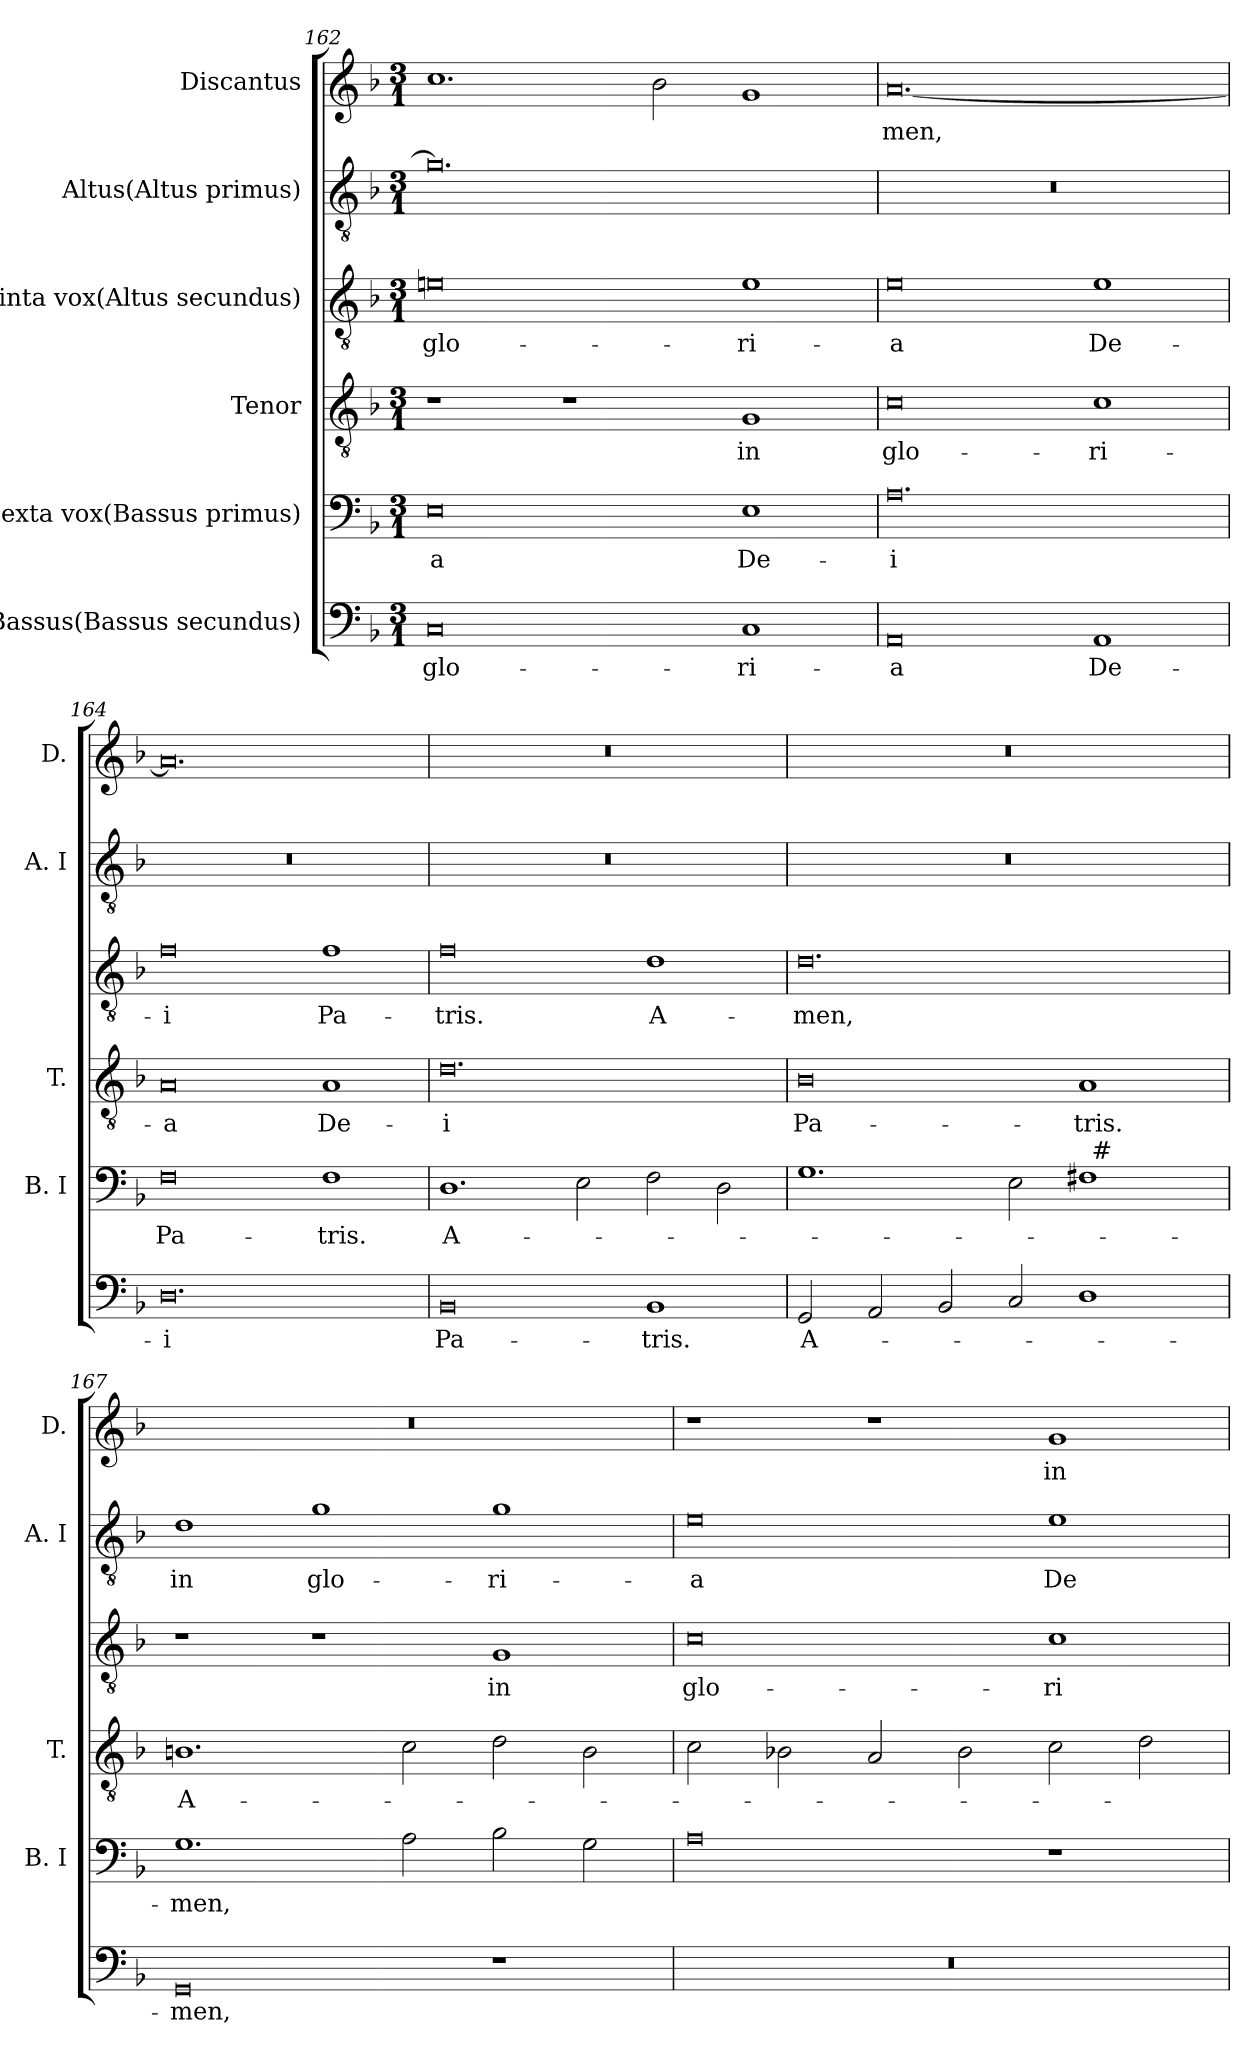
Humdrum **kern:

**kern	**text	**kern	**text	**kern	**text	**kern	**text	**kern	**text	**kern	**text
*part6	*part6	*part5	*part5	*part4	*part4	*part3	*part3	*part2	*part2	*part1	*part1
*staff6	*staff6	*staff5	*staff5	*staff4	*staff4	*staff3	*staff3	*staff2	*staff2	*staff1	*staff1
*I"Bassus(Bassus secundus)	*	*I"Sexta vox(Bassus primus)	*	*I"Tenor	*	*I"Quinta vox(Altus secundus)	*	*I"Altus(Altus primus)	*	*I"Discantus	*
*	*	*I'B. I	*	*I'T.	*	*	*	*I'A. I	*	*I'D.	*
*clefF4	*	*clefF4	*	*clefGv2	*	*clefGv2	*	*clefGv2	*	*clefG2	*
*	*	*	*	*ITrd7c12	*	*ITrd7c12	*	*ITrd7c12	*	*	*
*k[b-]	*	*k[b-]	*	*k[b-]	*	*k[b-]	*	*k[b-]	*	*k[b-]	*
*d:	*	*d:	*	*d:	*	*d:	*	*d:	*	*d:	*
*M3/1	*	*M3/1	*	*M3/1	*	*M3/1	*	*M3/1	*	*M3/1	*
=162	=162	=162	=162	=162	=162	=162	=162	=162	=162	=162	=162
!	!LO:LY:b	!	!LO:LY:b	!	!	!	!LO:LY:b	!	!	!	!
0C	glo-	0E	-a	1r	.	0En	glo-	0.G]	.	1.cc	.
.	.	.	.	1r	.	.	.	.	.	.	.
.	.	.	.	.	.	.	.	.	.	2b-\	.
!	!LO:LY:b	!	!LO:LY:b	!	!LO:LY:b	!	!LO:LY:b	!	!	!	!
1C	-ri-	1E	De-	1GG	in	1E	-ri-	.	.	1g	.
!!LO:LB:g=z
=163	=163	=163	=163	=163	=163	=163	=163	=163	=163	=163	=163
!	!LO:LY:b	!	!LO:LY:b	!	!LO:LY:b	!	!LO:LY:b	!LO:N:vis=1	!	!	!LO:LY:b
0AA	-a	0.A	-i	0C	glo-	0E	-a	0.r	.	[<0.a	-men,
!	!LO:LY:b	!	!	!	!LO:LY:b	!	!LO:LY:b	!	!	!	!
1AA	De-	.	.	1C	-ri-	1E	De-	.	.	.	.
=164	=164	=164	=164	=164	=164	=164	=164	=164	=164	=164	=164
!	!LO:LY:b	!	!LO:LY:b	!	!LO:LY:b	!	!LO:LY:b	!LO:N:vis=1	!	!	!
0.D	-i	0F	Pa-	0AA	-a	0F	-i	0.r	.	0.a]	.
!	!	!	!LO:LY:b	!	!LO:LY:b	!	!LO:LY:b	!	!	!	!
.	.	1F	-tris.	1AA	De-	1F	Pa-	.	.	.	.
=165	=165	=165	=165	=165	=165	=165	=165	=165	=165	=165	=165
!	!LO:LY:b	!	!LO:LY:b	!	!LO:LY:b	!	!LO:LY:b	!LO:N:vis=1	!	!LO:N:vis=1	!
0BB-	Pa-	1.D	A-	0.D	-i	0F	-tris.	0.r	.	0.r	.
.	.	2E\	.	.	.	.	.	.	.	.	.
!	!LO:LY:b	!	!	!	!	!	!LO:LY:b	!	!	!	!
1BB-	-tris.	2F\	.	.	.	1D	A-	.	.	.	.
.	.	2D\	.	.	.	.	.	.	.	.	.
=166	=166	=166	=166	=166	=166	=166	=166	=166	=166	=166	=166
!	!LO:LY:b	!	!	!	!LO:LY:b	!	!LO:LY:b	!LO:N:vis=1	!	!LO:N:vis=1	!
*	*	*^	*	*	*	*	*	*	*	*	*
2GG/	A-	1.G	1ryy	.	0BB-	Pa-	0.D	-men,	0.r	.	0.r	.
2AA/	.	.	.	.	.	.	.	.	.	.	.	.
2BB-/	.	.	1ryy	.	.	.	.	.	.	.	.	.
2C/	.	2E\	.	.	.	.	.	.	.	.	.	.
!	!	!	!	!	!	!LO:LY:b	!	!	!	!	!	!
1D	.	1F#	32ryy	.	1AA	-tris.	.	.	.	.	.	.
!	!	!	!LO:TX:a:t=#	!	!	!	!	!	!	!	!	!
.	.	.	2ryy	.	.	.	.	.	.	.	.	.
.	.	.	4...ryy	.	.	.	.	.	.	.	.	.
=167	=167	=167	=167	=167	=167	=167	=167	=167	=167	=167	=167	=167
!	!LO:LY:b	!	!	!LO:LY:b	!	!LO:LY:b	!	!	!	!LO:LY:b	!LO:N:vis=1	!
*	*	*v	*v	*	*	*	*	*	*	*	*	*
0GG	-men,	1.G	-men,	1.BBn	A-	1r	.	1D	in	0.r	.
!	!	!	!	!	!	!	!	!	!LO:LY:b	!	!
.	.	.	.	.	.	1r	.	1G	glo-	.	.
.	.	2A\	.	2C\	.	.	.	.	.	.	.
!	!	!	!	!	!	!	!LO:LY:b	!	!LO:LY:b	!	!
1r	.	2B-\	.	2D\	.	1GG	in	1G	-ri-	.	.
.	.	2G\	.	2BB\	.	.	.	.	.	.	.
!!LO:PB:g=z
=168	=168	=168	=168	=168	=168	=168	=168	=168	=168	=168	=168
!LO:N:vis=1	!	!	!	!	!	!	!LO:LY:b	!	!LO:LY:b	!	!
0.r	.	0A	.	2C\	.	0C	glo-	0E	-a	1r	.
.	.	.	.	2BB-X\	.	.	.	.	.	.	.
.	.	.	.	2AA/	.	.	.	.	.	1r	.
.	.	.	.	2BB-\	.	.	.	.	.	.	.
!	!	!	!	!	!	!	!LO:LY:b	!	!LO:LY:b	!	!LO:LY:b
.	.	1r	.	2C\	.	1C	-ri-	1E	De-	1g	in
.	.	.	.	2D\	.	.	.	.	.	.	.
=	=	=	=	=	=	=	=	=	=	=	=
*-	*-	*-	*-	*-	*-	*-	*-	*-	*-	*-	*-
